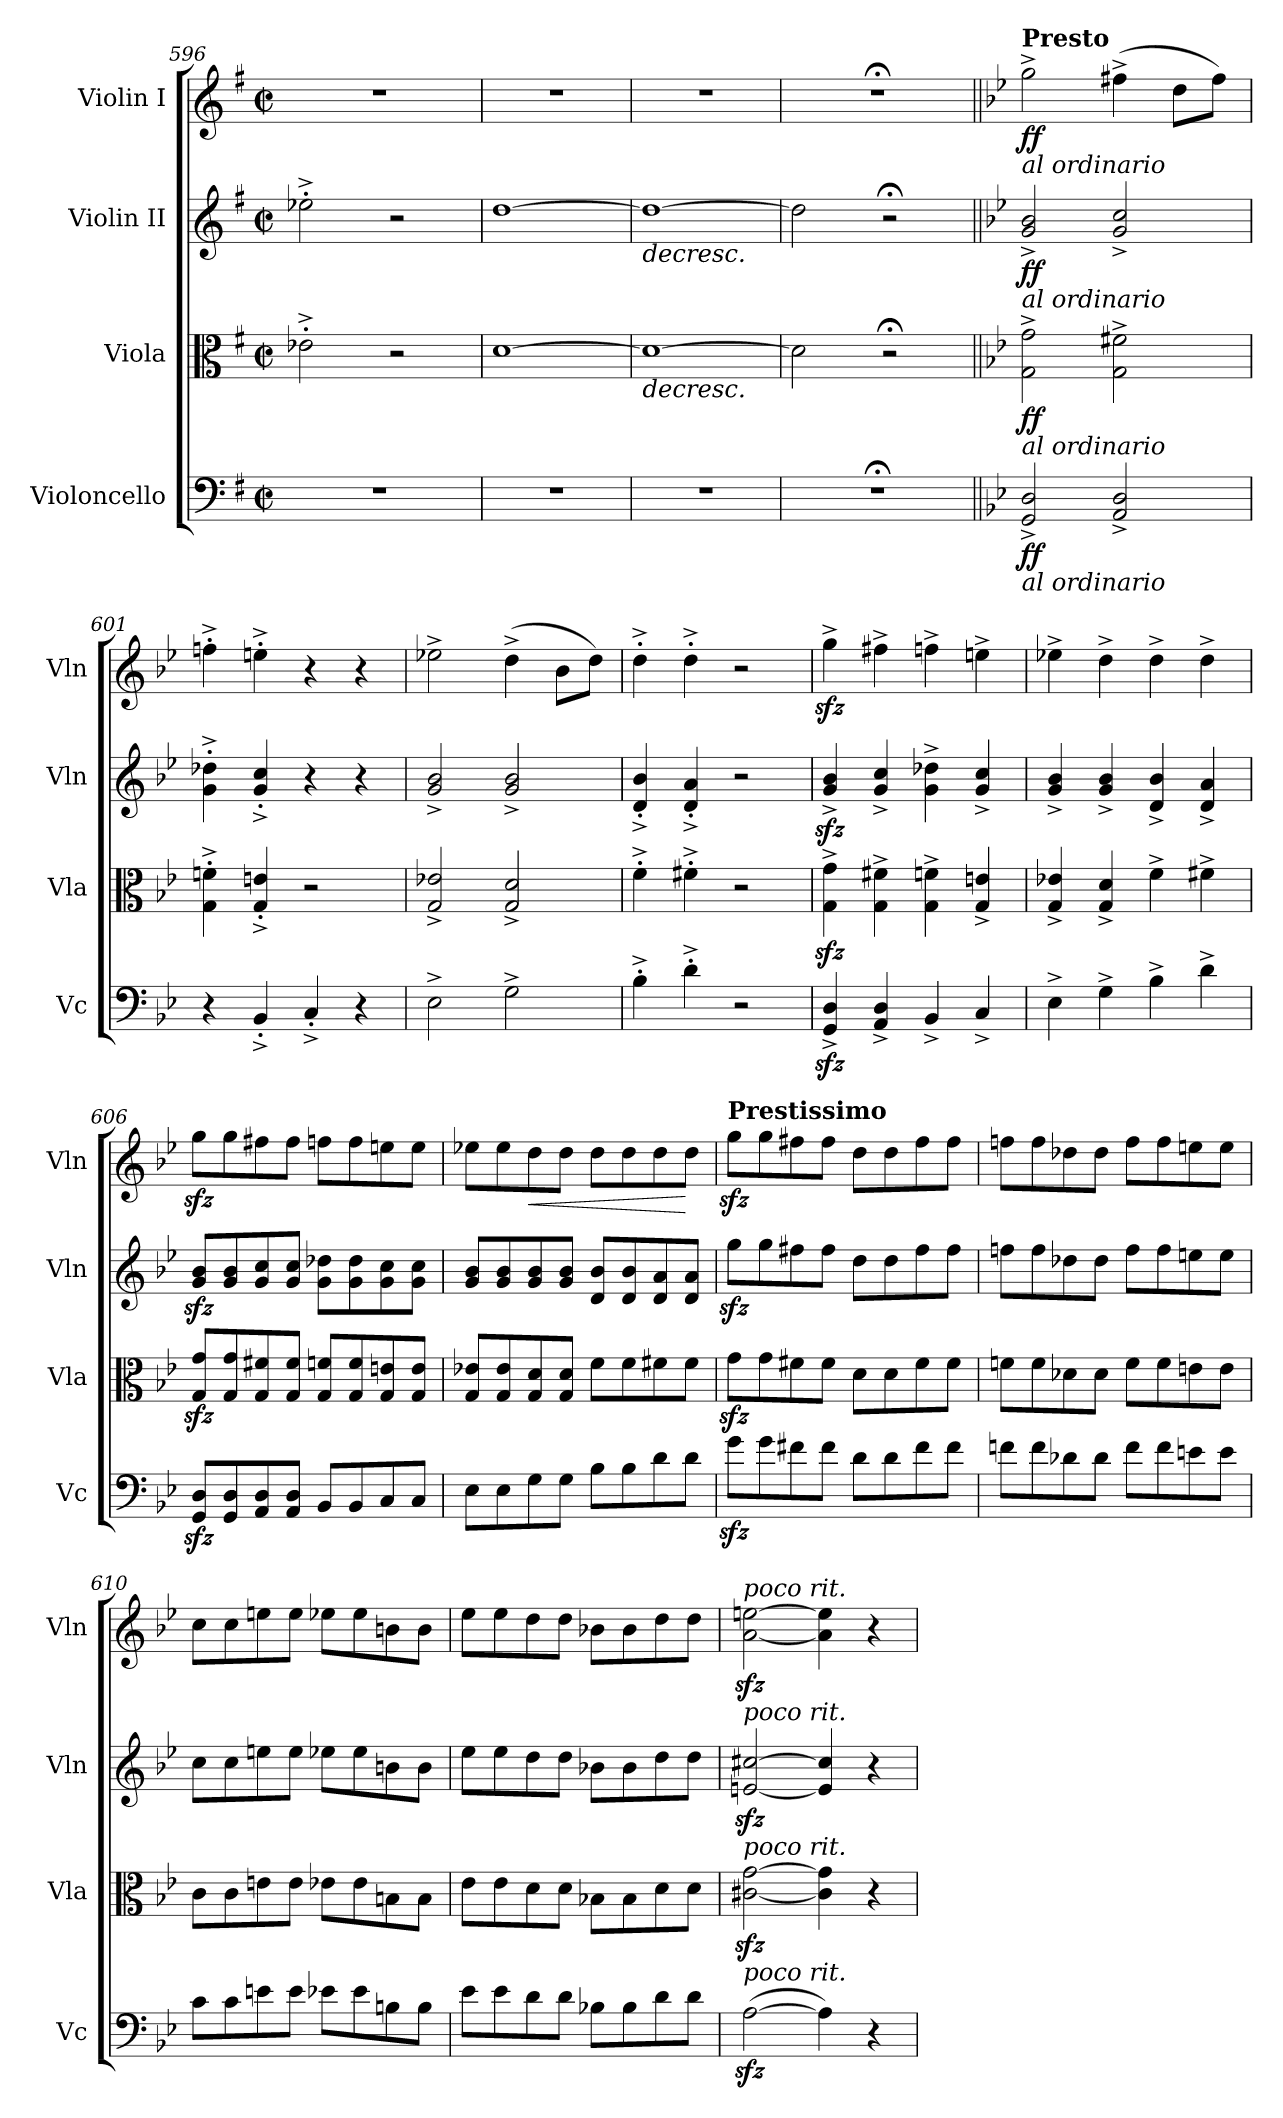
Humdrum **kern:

**kern	**dynam	**kern	**dynam	**kern	**dynam	**kern	**dynam
*part4	*part4	*part3	*part3	*part2	*part2	*part1	*part1
*staff4	*staff4	*staff3	*staff3	*staff2	*staff2	*staff1	*staff1
*I"Violoncello	*	*I"Viola	*	*I"Violin II	*	*I"Violin I	*
*I'Vc	*	*I'Vla	*	*I'Vln	*	*I'Vln	*
*clefF4	*	*clefC3	*	*clefG2	*	*clefG2	*
*k[f#]	*	*k[f#]	*	*k[f#]	*	*k[f#]	*
*M2/2	*	*M2/2	*	*M2/2	*	*M2/2	*
*met(c|)	*	*met(c|)	*	*met(c|)	*	*met(c|)	*
=596	=596	=596	=596	=596	=596	=596	=596
1r	.	2e-X'^\	.	2ee-X'^\	.	1r	.
.	.	2r	.	2r	.	.	.
=597	=597	=597	=597	=597	=597	=597	=597
1r	.	[1d	.	[1dd	.	1r	.
=598	=598	=598	=598	=598	=598	=598	=598
!	!	!	!LO:HP:b	!	!LO:HP:b	!	!
1r	.	1d_	>	1dd_	>	1r	.
!!LO:LB:g=z
=599	=599	=599	=599	=599	=599	=599	=599
1r;<	.	2d\]	.	2dd\]	.	1r;<	.
.	.	2r;<	.	2r;<	.	.	.
=600||	=600||	=600||	=600||	=600||	=600||	=600||	=600||
*k[b-e-]	*	*k[b-e-]	*	*k[b-e-]	*	*k[b-e-]	*
*	*	*	*	*	*	*MM288	*
!	!	!	!	!	!	!LO:TX:b:i:t=al ordinario	!
!	!	!	!	!	!	!LO:TX:a:B:t=Presto	!
!	!	!	!	!LO:TX:b:i:t=al ordinario	!	!	!
!	!	!LO:TX:b:i:t=al ordinario	!	!	!	!	!
!LO:TX:b:i:t=al ordinario	!	!	!	!	!	!	!
!	!LO:DY:b	!	!LO:DY:b	!	!LO:DY:b	!	!LO:DY:b
2GG/^ 2D/^	ff	2G\^ 2g\^	ff	2g/^ 2b-/^	ff	2gg^\	ff
2AA/^ 2D/^	.	2G\^ 2f#X\^	.	2g/^ 2cc/^	.	(>4ff#X^\	.
.	.	.	.	.	.	8dd\L	.
.	.	.	.	.	.	8ff#\J)	.
=601	=601	=601	=601	=601	=601	=601	=601
4r	.	4G\'^ 4fn\'^	.	4g\'^ 4dd-X\'^	.	4ffn'^\	.
4BB-'^/	.	4G/'^ 4en/'^	.	4g/'^ 4cc/'^	.	4een'^\	.
4C'^/	.	2r	.	4r	.	4r	.
4r	.	.	.	4r	.	4r	.
=602	=602	=602	=602	=602	=602	=602	=602
2E-^\	.	2G/^ 2e-X/^	.	2g/^ 2b-/^	.	2ee-X^\	.
2G^\	.	2G/^ 2d/^	.	2g/^ 2b-/^	.	(>4dd^\	.
.	.	.	.	.	.	8b-\L	.
.	.	.	.	.	.	8dd\J)	.
=603	=603	=603	=603	=603	=603	=603	=603
4B-'^\	.	4f'^\	.	4d/'^ 4b-/'^	.	4dd'^\	.
4d'^\	.	4f#X'^\	.	4d/'^ 4a/'^	.	4dd'^\	.
2r	.	2r	.	2r	.	2r	.
=604	=604	=604	=604	=604	=604	=604	=604
4GG/zz<^ 4D/zz<^	.	4G\zz<^ 4g\zz<^	.	4g/zz<^ 4b-/zz<^	.	4ggzz<^\	.
4AA/^ 4D/^	.	4G\^ 4f#X\^	.	4g/^ 4cc/^	.	4ff#X^\	.
4BB-^/	.	4G\^ 4fn\^	.	4g\^ 4dd-X\^	.	4ffn^\	.
4C^/	.	4G/^ 4en/^	.	4g/^ 4cc/^	.	4een^\	.
=605	=605	=605	=605	=605	=605	=605	=605
4E-^\	.	4G/^ 4e-X/^	.	4g/^ 4b-/^	.	4ee-X^\	.
4G^\	.	4G/^ 4d/^	.	4g/^ 4b-/^	.	4dd^\	.
4B-^\	.	4f^\	.	4d/^ 4b-/^	.	4dd^\	.
4d^\	.	4f#X^\	.	4d/^ 4a/^	.	4dd^\	.
!!LO:PB:g=z
=606	=606	=606	=606	=606	=606	=606	=606
8GG/zz< 8D/zz<L	.	8G/zz< 8g/zz<L	.	8g/zz< 8b-/zz<L	.	8ggzz<\L	.
8GG/ 8D/	.	8G/ 8g/	.	8g/ 8b-/	.	8gg\	.
8AA/ 8D/	.	8G/ 8f#X/	.	8g/ 8cc/	.	8ff#X\	.
8AA/ 8D/J	.	8G/ 8f#/J	.	8g/ 8cc/J	.	8ff#\J	.
8BB-/L	.	8G/ 8fn/L	.	8g\ 8dd-X\L	.	8ffn\L	.
8BB-/	.	8G/ 8f/	.	8g\ 8dd-\	.	8ff\	.
8C/	.	8G/ 8en/	.	8g\ 8cc\	.	8een\	.
8C/J	.	8G/ 8e/J	.	8g\ 8cc\J	.	8ee\J	.
=607	=607	=607	=607	=607	=607	=607	=607
8E-\L	.	8G/ 8e-X/L	.	8g/ 8b-/L	.	8ee-X\L	.
8E-\	.	8G/ 8e-/	.	8g/ 8b-/	.	8ee-\	.
!	!	!	!	!	!	!	!LO:HP:b
8G\	.	8G/ 8d/	.	8g/ 8b-/	.	8dd\	<
8G\J	.	8G/ 8d/J	.	8g/ 8b-/J	.	8dd\J	.
8B-\L	.	8f\L	.	8d/ 8b-/L	.	8dd\L	.
8B-\	.	8f\	.	8d/ 8b-/	.	8dd\	.
8d\	.	8f#X\	.	8d/ 8a/	.	8dd\	.
8d\J	.	8f#\J	]	8d/ 8a/J	]	8dd\J	[
=608	=608	=608	=608	=608	=608	=608	=608
!	!	!	!	!	!	!LO:TX:a:B:t=Prestissimo	!
8gzz<\L	.	8gzz<\L	.	8ggzz<\L	.	8ggzz<\L	.
8g\	.	8g\	.	8gg\	.	8gg\	.
8f#X\	.	8f#X\	.	8ff#X\	.	8ff#X\	.
8f#\J	.	8f#\J	.	8ff#\J	.	8ff#\J	.
8d\L	.	8d\L	.	8dd\L	.	8dd\L	.
8d\	.	8d\	.	8dd\	.	8dd\	.
8f#\	.	8f#\	.	8ff#\	.	8ff#\	.
8f#\J	.	8f#\J	.	8ff#\J	.	8ff#\J	.
=609	=609	=609	=609	=609	=609	=609	=609
8fn\L	.	8fn\L	.	8ffn\L	.	8ffn\L	.
8f\	.	8f\	.	8ff\	.	8ff\	.
8d-X\	.	8d-X\	.	8dd-X\	.	8dd-X\	.
8d-\J	.	8d-\J	.	8dd-\J	.	8dd-\J	.
8f\L	.	8f\L	.	8ff\L	.	8ff\L	.
8f\	.	8f\	.	8ff\	.	8ff\	.
8en\	.	8en\	.	8een\	.	8een\	.
8e\J	.	8e\J	.	8ee\J	.	8ee\J	.
!!LO:LB:g=z
=610	=610	=610	=610	=610	=610	=610	=610
8c\L	.	8c\L	.	8cc\L	.	8cc\L	.
8c\	.	8c\	.	8cc\	.	8cc\	.
8en\	.	8en\	.	8een\	.	8een\	.
8e\J	.	8e\J	.	8ee\J	.	8ee\J	.
8e-X\L	.	8e-X\L	.	8ee-X\L	.	8ee-X\L	.
8e-\	.	8e-\	.	8ee-\	.	8ee-\	.
8Bn\	.	8Bn\	.	8bn\	.	8bn\	.
8B\J	.	8B\J	.	8b\J	.	8b\J	.
=611	=611	=611	=611	=611	=611	=611	=611
8e-\L	.	8e-\L	.	8ee-\L	.	8ee-\L	.
8e-\	.	8e-\	.	8ee-\	.	8ee-\	.
8d\	.	8d\	.	8dd\	.	8dd\	.
8d\J	.	8d\J	.	8dd\J	.	8dd\J	.
8B-X\L	.	8B-X\L	.	8b-X\L	.	8b-X\L	.
8B-\	.	8B-\	.	8b-\	.	8b-\	.
8d\	.	8d\	.	8dd\	.	8dd\	.
8d\J	.	8d\J	.	8dd\J	.	8dd\J	.
=612	=612	=612	=612	=612	=612	=612	=612
!	!	!	!	!	!	!LO:TX:a:i:t=poco rit.	!
!	!	!	!	!LO:TX:a:i:t=poco rit.	!	!	!
!	!	!LO:TX:a:i:t=poco rit.	!	!	!	!	!
!LO:TX:a:i:t=poco rit.	!	!	!	!	!	!	!
(<[2Azz<\	.	[2c#X\zz< [2g\zz<	.	[2en/zz< [2cc#X/zz<	.	[2a\zz< [2een\zz<	.
4A\])	.	4c#\] 4g\]	.	4e/] 4cc#/]	.	4a\] 4ee\]	.
4r	.	4r	.	4r	.	4r	.
=	=	=	=	=	=	=	=
*-	*-	*-	*-	*-	*-	*-	*-
